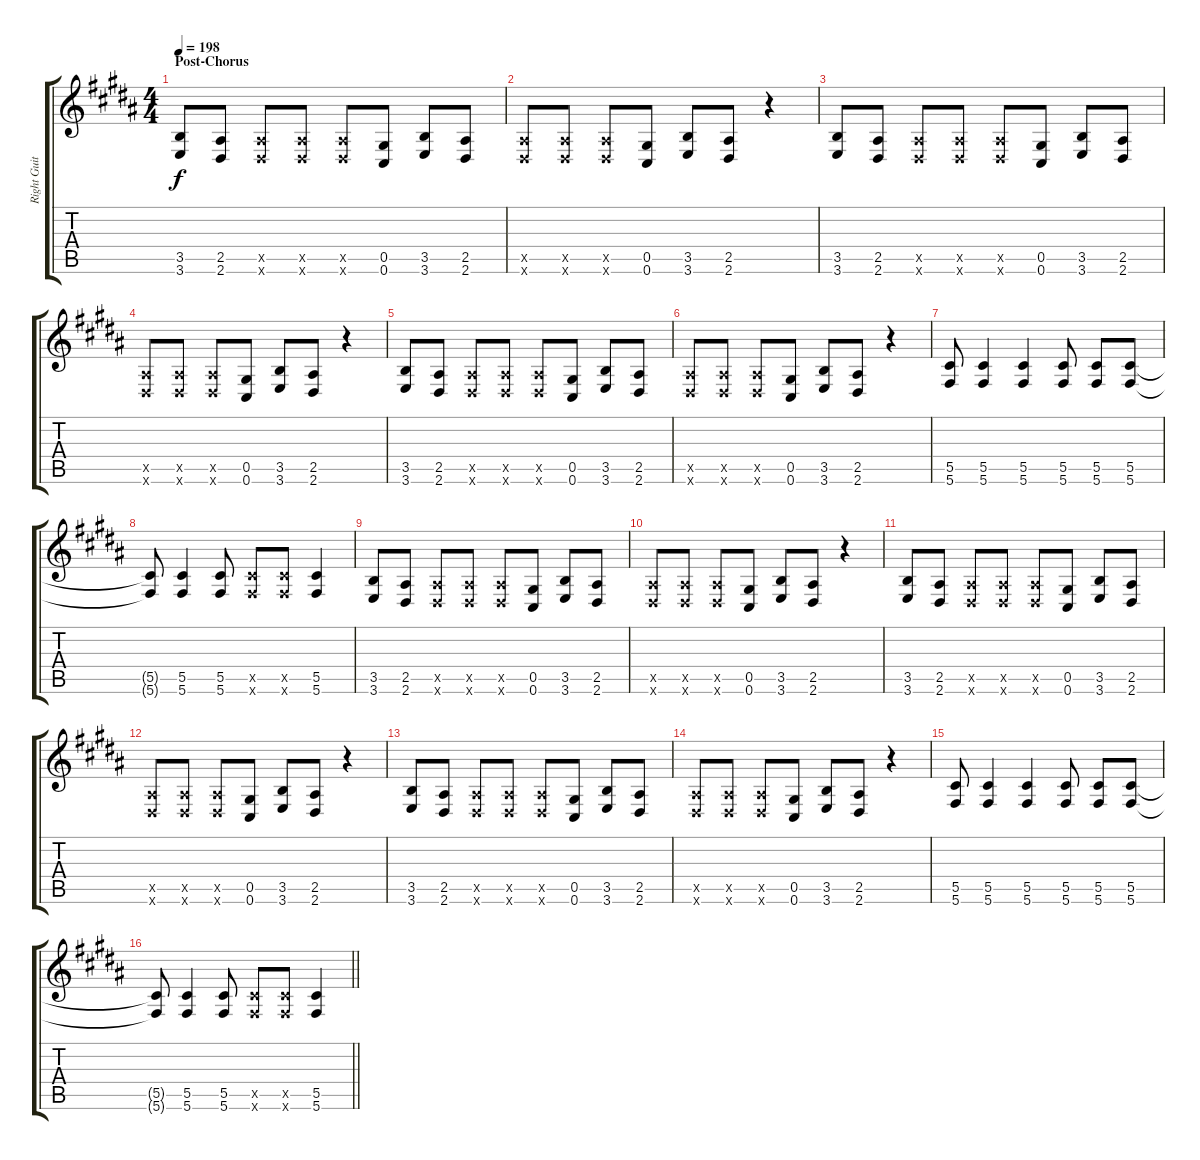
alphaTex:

\track ("Right Guitar" "Right Guit") {instrument distortionguitar}
\staff {score tabs}
\tuning (Eb4 Bb3 Gb3 Db3 Ab2 Db2) {hide}
\ts (4 4)
\section ("" "Post-Chorus")
\tempo 198
\clef g2
\ks b
(3.5 3.6).8{dy f} (2.5 2.6).8 (2.5{x} 2.6{x}).8 (2.5{x} 2.6{x}).8 (2.5{x} 2.6{x}).8 (0.5 0.6).8 (3.5 3.6).8 (2.5 2.6).8 |
(2.5{x} 2.6{x}).8 (2.5{x} 2.6{x}).8 (2.5{x} 2.6{x}).8 (0.5 0.6).8 (3.5 3.6).8 (2.5 2.6).8 r.4 |
(3.5 3.6).8 (2.5 2.6).8 (2.5{x} 2.6{x}).8 (2.5{x} 2.6{x}).8 (2.5{x} 2.6{x}).8 (0.5 0.6).8 (3.5 3.6).8 (2.5 2.6).8 |
(2.5{x} 2.6{x}).8 (2.5{x} 2.6{x}).8 (2.5{x} 2.6{x}).8 (0.5 0.6).8 (3.5 3.6).8 (2.5 2.6).8 r.4 |
(3.5 3.6).8 (2.5 2.6).8 (2.5{x} 2.6{x}).8 (2.5{x} 2.6{x}).8 (2.5{x} 2.6{x}).8 (0.5 0.6).8 (3.5 3.6).8 (2.5 2.6).8 |
(2.5{x} 2.6{x}).8 (2.5{x} 2.6{x}).8 (2.5{x} 2.6{x}).8 (0.5 0.6).8 (3.5 3.6).8 (2.5 2.6).8 r.4 |
(5.5 5.6).8 (5.5 5.6).4 (5.5 5.6).4 (5.5 5.6).8 (5.5 5.6).8 (5.5 5.6).8 |
(5.5{t} 5.6{t}).8 (5.5 5.6).4 (5.5 5.6).8 (5.5{x} 5.6{x}).8 (5.5{x} 5.6{x}).8 (5.5 5.6).4 |
(3.5 3.6).8 (2.5 2.6).8 (2.5{x} 2.6{x}).8 (2.5{x} 2.6{x}).8 (2.5{x} 2.6{x}).8 (0.5 0.6).8 (3.5 3.6).8 (2.5 2.6).8 |
(2.5{x} 2.6{x}).8 (2.5{x} 2.6{x}).8 (2.5{x} 2.6{x}).8 (0.5 0.6).8 (3.5 3.6).8 (2.5 2.6).8 r.4 |
(3.5 3.6).8 (2.5 2.6).8 (2.5{x} 2.6{x}).8 (2.5{x} 2.6{x}).8 (2.5{x} 2.6{x}).8 (0.5 0.6).8 (3.5 3.6).8 (2.5 2.6).8 |
(2.5{x} 2.6{x}).8 (2.5{x} 2.6{x}).8 (2.5{x} 2.6{x}).8 (0.5 0.6).8 (3.5 3.6).8 (2.5 2.6).8 r.4 |
(3.5 3.6).8 (2.5 2.6).8 (2.5{x} 2.6{x}).8 (2.5{x} 2.6{x}).8 (2.5{x} 2.6{x}).8 (0.5 0.6).8 (3.5 3.6).8 (2.5 2.6).8 |
(2.5{x} 2.6{x}).8 (2.5{x} 2.6{x}).8 (2.5{x} 2.6{x}).8 (0.5 0.6).8 (3.5 3.6).8 (2.5 2.6).8 r.4 |
(5.5 5.6).8 (5.5 5.6).4 (5.5 5.6).4 (5.5 5.6).8 (5.5 5.6).8 (5.5 5.6).8 |
\barLineRight lightlight
(5.5{t} 5.6{t}).8 (5.5 5.6).4 (5.5 5.6).8 (5.5{x} 5.6{x}).8 (5.5{x} 5.6{x}).8 (5.5 5.6).4
